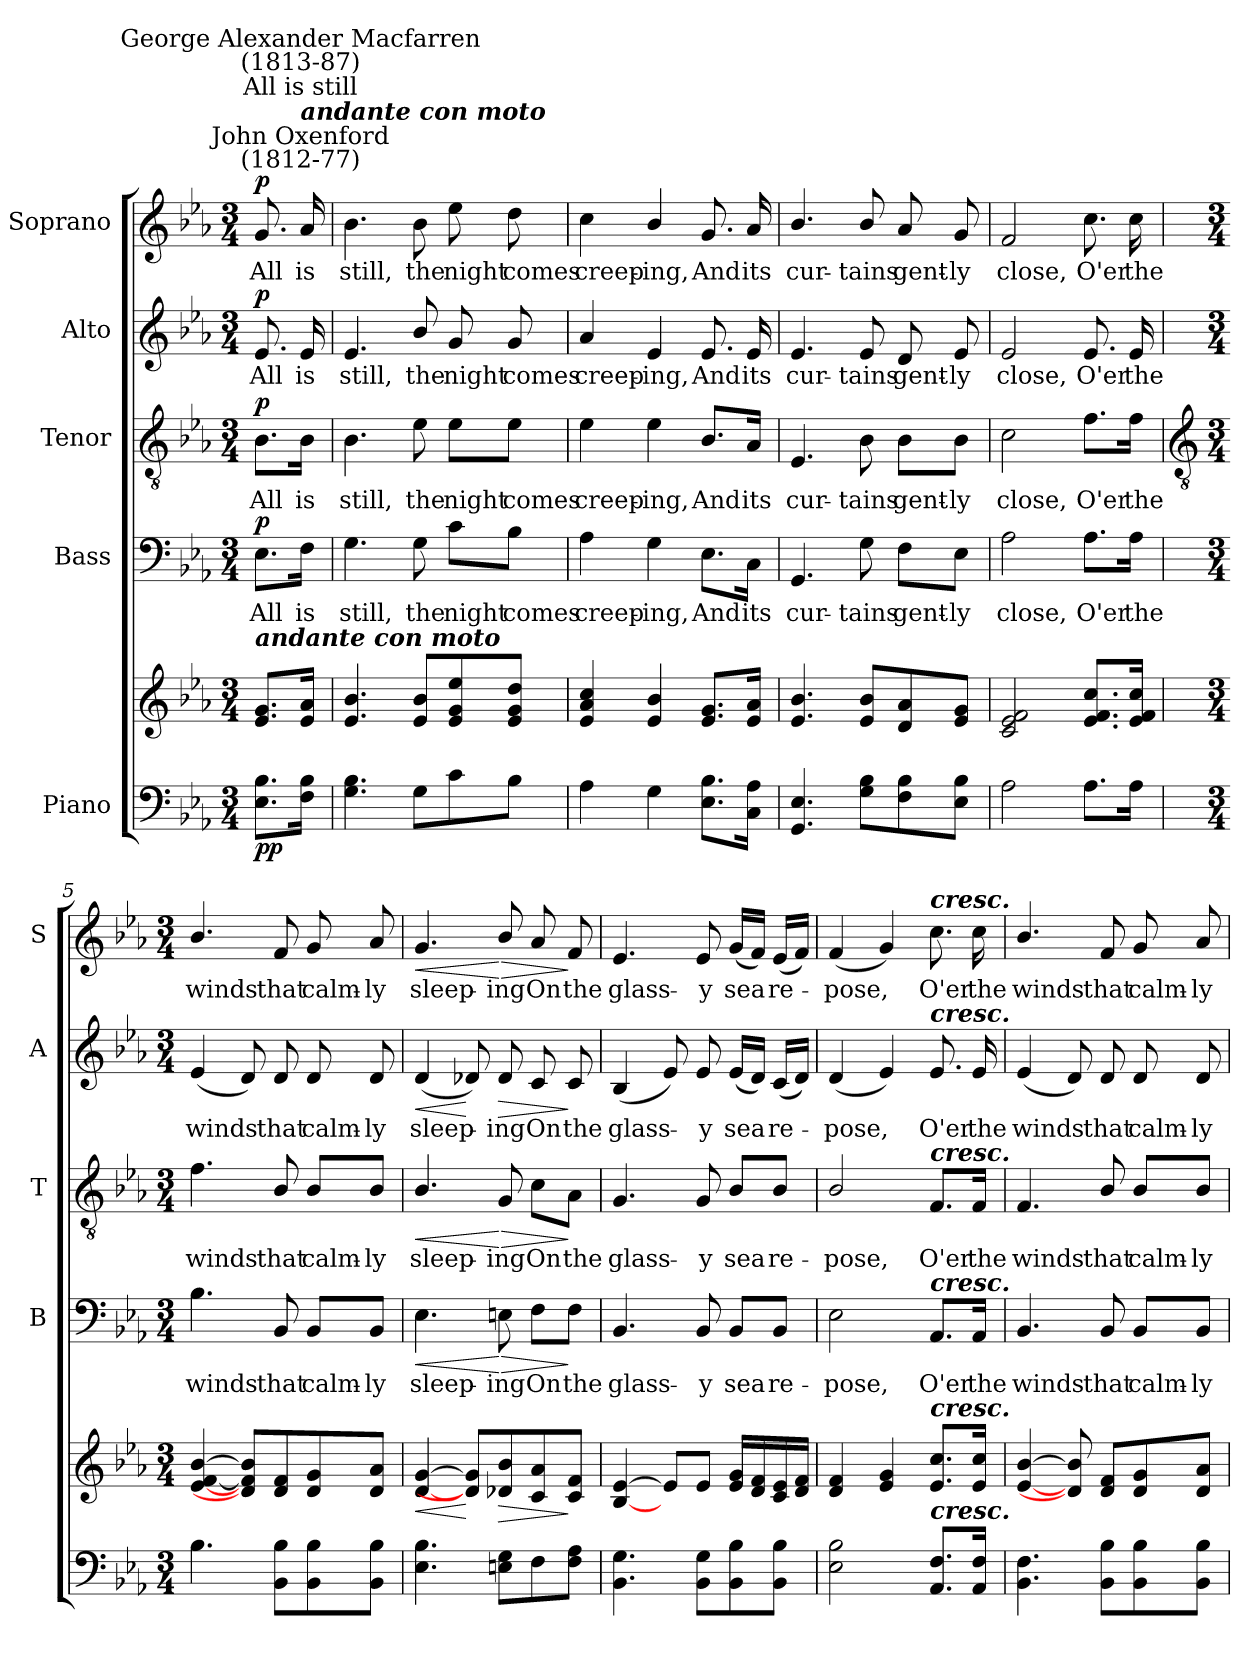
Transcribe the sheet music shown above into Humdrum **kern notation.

**kern	**kern	**dynam	**kern	**text	**dynam	**kern	**text	**dynam	**kern	**text	**dynam	**kern	**text	**dynam
*part5	*part5	*part5	*part4	*part4	*part4	*part3	*part3	*part3	*part2	*part2	*part2	*part1	*part1	*part1
*staff6	*staff5	*staff5/6	*staff4	*staff4	*staff4	*staff3	*staff3	*staff3	*staff2	*staff2	*staff2	*staff1	*staff1	*staff1
*I"Piano	*	*	*I"Bass	*	*	*I"Tenor	*	*	*I"Alto	*	*	*I"Soprano	*	*
*	*	*	*I'B	*	*	*I'T	*	*	*I'A	*	*	*I'S	*	*
*clefF4	*clefG2	*	*clefF4	*	*	*clefGv2	*	*	*clefG2	*	*	*clefG2	*	*
*k[b-e-a-]	*k[b-e-a-]	*	*k[b-e-a-]	*	*	*k[b-e-a-]	*	*	*k[b-e-a-]	*	*	*k[b-e-a-]	*	*
*E-:	*E-:	*	*E-:	*	*	*E-:	*	*	*E-:	*	*	*E-:	*	*
*M3/4	*M3/4	*	*M3/4	*	*	*M3/4	*	*	*M3/4	*	*	*M3/4	*	*
*MM69	*MM69	*	*MM69	*	*	*MM69	*	*	*MM69	*	*	*MM69	*	*
=	=	=	=	=	=	=	=	=	=	=	=	=	=	=
!	!LO:TX:a:Bi:t=andante con moto	!	!	!	!	!	!	!	!	!	!	!	!	!
!	!	!LO:DY:b=2	!	!LO:LY:b	!	!	!LO:LY:b	!	!	!LO:LY:b	!	!	!LO:LY:b	!
!	!	!LO:DY:n=1:b	!	!	!LO:DY:b	!	!	!LO:DY:b	!	!	!LO:DY:b	!	!	!LO:DY:b
8.E- 8.B-L	8.e-/ 8.g/L	p p	8.E-\L	All	p	8.B-\L	All	p	8.e-	All	p	8.g	All	p
!	!	!	!	!	!	!	!	!	!	!	!	!LO:TX:a:cj:t=John Oxenford\n(1812-77)	!	!
!	!	!	!	!	!	!	!	!	!	!	!	!LO:TX:a:Bi:t=andante con moto	!	!
!	!	!	!	!	!	!	!	!	!	!	!	!LO:TX:a:cj:t=All is still	!	!
!	!	!	!	!	!	!	!	!	!	!	!	!LO:TX:a:cj:t=George Alexander Macfarren\n(1813-87)	!	!
!	!	!	!	!LO:LY:b	!	!	!LO:LY:b	!	!	!LO:LY:b	!	!	!LO:LY:b	!
16F 16B-J	16e- 16a-J	.	16F\Jk	is	.	16B-\Jk	is	.	16e-	is	.	16a-/	is	.
=1	=1	=1	=1	=1	=1	=1	=1	=1	=1	=1	=1	=1	=1	=1
!	!	!	!	!LO:LY:b	!	!	!LO:LY:b	!	!	!LO:LY:b	!	!	!LO:LY:b	!
4.G 4.B-	4.e- 4.b-	.	4.G	still,	.	4.B-	still,	.	4.e-	still,	.	4.b-	still,	.
!	!	!	!	!LO:LY:b	!	!	!LO:LY:b	!	!	!LO:LY:b	!	!	!LO:LY:b	!
8GL	8e- 8b-L	.	8G	the	.	8e-	the	.	8b-/	the	.	8b-	the	.
!	!	!	!	!LO:LY:b	!	!	!LO:LY:b	!	!	!LO:LY:b	!	!	!LO:LY:b	!
8c	8e- 8g 8ee-	.	8c\L	night	.	8e-\L	night	.	8g	night	.	8ee-	night	.
!	!	!	!	!LO:LY:b	!	!	!LO:LY:b	!	!	!LO:LY:b	!	!	!LO:LY:b	!
8B-J	8e- 8g 8ddJ	.	8B-\J	comes	.	8e-\J	comes	.	8g	comes	.	8dd	comes	.
=2	=2	=2	=2	=2	=2	=2	=2	=2	=2	=2	=2	=2	=2	=2
!	!	!	!	!LO:LY:b	!	!	!LO:LY:b	!	!	!LO:LY:b	!	!	!LO:LY:b	!
4A-	4e- 4a- 4cc	.	4A-	creep-	.	4e-	creep-	.	4a-	creep-	.	4cc	creep-	.
!	!	!	!	!LO:LY:b	!	!	!LO:LY:b	!	!	!LO:LY:b	!	!	!LO:LY:b	!
4G	4e-/ 4b-/	.	4G	-ing,	.	4e-	-ing,	.	4e-	-ing,	.	4b-/	-ing,	.
!	!	!	!	!LO:LY:b	!	!	!LO:LY:b	!	!	!LO:LY:b	!	!	!LO:LY:b	!
8.E- 8.B-L	8.e- 8.gL	.	8.E-\L	And	.	8.B-/L	And	.	8.e-	And	.	8.g	And	.
!	!	!	!	!LO:LY:b	!	!	!LO:LY:b	!	!	!LO:LY:b	!	!	!LO:LY:b	!
16C 16A-J	16e- 16a-J	.	16C\Jk	its	.	16A-/Jk	its	.	16e-	its	.	16a-	its	.
=3	=3	=3	=3	=3	=3	=3	=3	=3	=3	=3	=3	=3	=3	=3
!	!	!	!	!LO:LY:b	!	!	!LO:LY:b	!	!	!LO:LY:b	!	!	!LO:LY:b	!
4.GG 4.E-	4.e-/ 4.b-/	.	4.GG	cur-	.	4.E-	cur-	.	4.e-	cur-	.	4.b-/	cur-	.
!	!	!	!	!LO:LY:b	!	!	!LO:LY:b	!	!	!LO:LY:b	!	!	!LO:LY:b	!
8G 8B-L	8e-/ 8b-/L	.	8G	-tains	.	8B-	-tains	.	8e-	-tains	.	8b-/	-tains	.
!	!	!	!	!LO:LY:b	!	!	!LO:LY:b	!	!	!LO:LY:b	!	!	!LO:LY:b	!
8F 8B-	8d 8a-	.	8F\L	gent-	.	8B-\L	gent-	.	8d	gent-	.	8a-	gent-	.
!	!	!	!	!LO:LY:b	!	!	!LO:LY:b	!	!	!LO:LY:b	!	!	!LO:LY:b	!
8E- 8B-J	8e- 8gJ	.	8E-\J	-ly	.	8B-\J	-ly	.	8e-	-ly	.	8g	-ly	.
=4	=4	=4	=4	=4	=4	=4	=4	=4	=4	=4	=4	=4	=4	=4
!	!	!	!	!LO:LY:b	!	!	!LO:LY:b	!	!	!LO:LY:b	!	!	!LO:LY:b	!
2A-	2c 2e- 2f	.	2A-	close,	.	2c	close,	.	2e-	close,	.	2f	close,	.
!	!	!	!	!LO:LY:b	!	!	!LO:LY:b	!	!	!LO:LY:b	!	!	!LO:LY:b	!
8.A-L	8.e- 8.f 8.ccL	.	8.A-\L	O'er	.	8.f\L	O'er	.	8.e-	O'er	.	8.cc	O'er	.
!	!	!	!	!LO:LY:b	!	!	!LO:LY:b	!	!	!LO:LY:b	!	!	!LO:LY:b	!
16A-J	16e- 16f 16ccJ	.	16A-\Jk	the	.	16f\Jk	the	.	16e-	the	.	16cc	the	.
!!LO:LB:g=z
=5	=5	=5	=5	=5	=5	=5	=5	=5	=5	=5	=5	=5	=5	=5
*	*	*	*	*	*	*clefGv2	*	*	*	*	*	*	*	*
*M3/4	*M3/4	*	*M3/4	*	*	*M3/4	*	*	*M3/4	*	*	*M3/4	*	*
!	!	!	!	!LO:LY:b	!	!	!LO:LY:b	!	!	!LO:LY:b	!	!	!LO:LY:b	!
4.B-	[4e-/ [4f/ [4b-/	.	4.B-	winds	.	4.f	winds	.	(<4e-	winds	.	4.b-/	winds	.
.	8d] 8f] 8b-]L	.	.	.	.	.	.	.	8d)	.	.	.	.	.
!	!	!	!	!LO:LY:b	!	!	!LO:LY:b	!	!	!LO:LY:b	!	!	!LO:LY:b	!
8BB- 8B-L	8d 8f	.	8BB-	that	.	8B-/	that	.	8d	that	.	8f	that	.
!	!	!	!	!LO:LY:b	!	!	!LO:LY:b	!	!	!LO:LY:b	!	!	!LO:LY:b	!
8BB- 8B-	8d 8g	.	8BB-/L	calm-	.	8B-/L	calm-	.	8d	calm-	.	8g	calm-	.
!	!	!	!	!LO:LY:b	!	!	!LO:LY:b	!	!	!LO:LY:b	!	!	!LO:LY:b	!
8BB- 8B-J	8d 8a-J	.	8BB-/J	-ly	.	8B-/J	-ly	.	8d	-ly	.	8a-	-ly	.
=6	=6	=6	=6	=6	=6	=6	=6	=6	=6	=6	=6	=6	=6	=6
!	!	!LO:HP:b	!	!LO:LY:b	!LO:HP:b	!	!LO:LY:b	!LO:HP:b	!	!LO:LY:b	!LO:HP:b	!	!LO:LY:b	!LO:HP:b
4.E- 4.B-	[4d [4g	<	4.E-	sleep-	<	4.B-/	sleep-	<	(<4d	sleep-	<	4.g	sleep-	<
.	8d-] 8g]L	[	.	.	.	.	.	.	8d-X)	.	[	.	.	.
!	!	!LO:HP:b	!	!LO:LY:b	!LO:HP:n=1:b	!	!LO:LY:b	!LO:HP:n=1:b	!	!LO:LY:b	!LO:HP:b	!	!LO:LY:b	!LO:HP:n=1:b
8En 8GL	8d-/ 8b-/	>	8En	-ing	[ >	8G	-ing	[ >	8d-	ing	>	8b-/	-ing	[ >
!	!	!	!	!LO:LY:b	!	!	!LO:LY:b	!	!	!LO:LY:b	!	!	!LO:LY:b	!
8F	8c 8a-	.	8F\L	On	.	8c\L	On	.	8c	On	.	8a-	On	.
!	!	!	!	!LO:LY:b	!	!	!LO:LY:b	!	!	!LO:LY:b	!	!	!LO:LY:b	!
8F 8A-J	8c 8fJ	]	8F\J	the	]	8A-\J	the	]	8c	the	]	8f	the	]
=7	=7	=7	=7	=7	=7	=7	=7	=7	=7	=7	=7	=7	=7	=7
!	!	!	!	!LO:LY:b	!	!	!LO:LY:b	!	!	!LO:LY:b	!	!	!LO:LY:b	!
4.BB- 4.G	[4B- [4e-	.	4.BB-	glass-	.	4.G	glass-	.	(<4B-	glass-	.	4.e-	glass-	.
.	8e-L]	.	.	.	.	.	.	.	8e-)	.	.	.	.	.
!	!	!	!	!LO:LY:b	!	!	!LO:LY:b	!	!	!LO:LY:b	!	!	!LO:LY:b	!
8BB- 8GL	8e-J	.	8BB-	-y	.	8G	-y	.	8e-	y	.	8e-	-y	.
!	!	!	!	!LO:LY:b	!	!	!LO:LY:b	!	!	!LO:LY:b	!	!	!LO:LY:b	!
8BB- 8B-	16e- 16gLL	.	8BB-/L	sea	.	8B-/L	sea	.	(<16e-LL	sea	.	(<16gLL	sea	.
.	16d 16f	.	.	.	.	.	.	.	16dJJ)	.	.	16fJJ)	.	.
!	!	!	!	!LO:LY:b	!	!	!LO:LY:b	!	!	!LO:LY:b	!	!	!LO:LY:b	!
8BB- 8B-J	16c 16e-	.	8BB-/J	re-	.	8B-/J	re-	.	(<16cLL	re-	.	(<16e-LL	re-	.
.	16d 16fJJ	.	.	.	.	.	.	.	16dJJ)	.	.	16fJJ)	.	.
=8	=8	=8	=8	=8	=8	=8	=8	=8	=8	=8	=8	=8	=8	=8
!	!	!	!	!LO:LY:b	!	!	!LO:LY:b	!	!	!LO:LY:b	!	!	!LO:LY:b	!
2E- 2B-	4d 4f	.	2E-	-pose,	.	2B-/	-pose,	.	(<4d	pose,	.	(<4f	pose,	.
.	4e- 4g	.	.	.	.	.	.	.	4e-)	.	.	4g)	.	.
!	!	!	!	!	!	!	!	!	!	!	!	!LO:TX:a:Bi:t=cresc.	!	!
!	!	!	!	!	!	!	!	!	!LO:TX:a:Bi:t=cresc.	!	!	!	!	!
!	!	!	!	!	!	!LO:TX:a:Bi:t=cresc.	!	!	!	!	!	!	!	!
!	!	!	!LO:TX:a:Bi:t=cresc.	!	!	!	!	!	!	!	!	!	!	!
!	!LO:TX:a:Bi:t=cresc.	!	!	!	!	!	!	!	!	!	!	!	!	!
!LO:TX:a:Bi:t=cresc.	!	!	!	!	!	!	!	!	!	!	!	!	!	!
!	!	!	!	!LO:LY:b	!	!	!LO:LY:b	!	!	!LO:LY:b	!	!	!LO:LY:b	!
8.AA- 8.FL	8.e- 8.ccL	.	8.AA-/L	O'er	.	8.F/L	O'er	.	8.e-	O'er	.	8.cc	O'er	.
!	!	!	!	!LO:LY:b	!	!	!LO:LY:b	!	!	!LO:LY:b	!	!	!LO:LY:b	!
16AA- 16FJ	16e- 16ccJ	.	16AA-/Jk	the	.	16F/Jk	the	.	16e-	the	.	16cc	the	.
=9	=9	=9	=9	=9	=9	=9	=9	=9	=9	=9	=9	=9	=9	=9
!	!	!	!	!LO:LY:b	!	!	!LO:LY:b	!	!	!LO:LY:b	!	!	!LO:LY:b	!
4.BB- 4.F	[4e-/ [4b-/	.	4.BB-	winds	.	4.F	winds	.	(<4e-	winds	.	4.b-/	winds	.
.	8d] 8b-]	.	.	.	.	.	.	.	8d)	.	.	.	.	.
!	!	!	!	!LO:LY:b	!	!	!LO:LY:b	!	!	!LO:LY:b	!	!	!LO:LY:b	!
8BB- 8B-L	8d 8fL	.	8BB-	that	.	8B-/	that	.	8d	that	.	8f	that	.
!	!	!	!	!LO:LY:b	!	!	!LO:LY:b	!	!	!LO:LY:b	!	!	!LO:LY:b	!
8BB- 8B-	8d 8g	.	8BB-/L	calm-	.	8B-/L	calm-	.	8d	calm-	.	8g	calm-	.
!	!	!	!	!LO:LY:b	!	!	!LO:LY:b	!	!	!LO:LY:b	!	!	!LO:LY:b	!
8BB- 8B-J	8d 8a-J	.	8BB-/J	-ly	.	8B-/J	-ly	.	8d	-ly	.	8a-	-ly	.
=	=	=	=	=	=	=	=	=	=	=	=	=	=	=
*-	*-	*-	*-	*-	*-	*-	*-	*-	*-	*-	*-	*-	*-	*-
